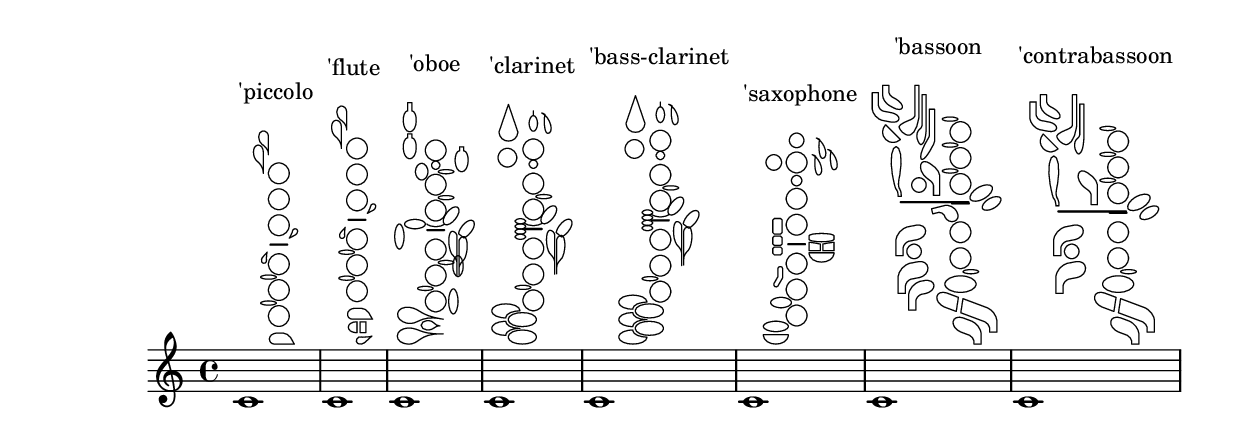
%% DO NOT EDIT this file manually; it is automatically
%% generated from LSR http://lsr.dsi.unimi.it
%% Make any changes in LSR itself, or in Documentation/snippets/new/ ,
%% and then run scripts/auxiliar/makelsr.py
%%
%% This file is in the public domain.
\version "2.14.2"

\header {
  lsrtags = "specific-notation, winds"

%%%    Translation of GIT committish: b482c3e5b56c3841a88d957e0ca12964bd3e64fa
  texidoces = "
El fragmento de música que aparece a continuación presenta todos los
diagramas de viento madera que se encuentran definidos en LilyPond por
el momento.

"
  doctitlees = "Listado de los diagramas para viento madera"

%%%    Translation of GIT committish: ab9e3136d78bfaf15cc6d77ed1975d252c3fe506


  texidocde="
Folgende Noten zeige alle Holzbläserdiagramme, die für LilyPond
definiert sind.

"
  doctitlede = "Liste der Holzbläserdiagramme"


%% Translation of GIT committish: d5307870fe0ad47904daba73792c7e17b813737f
  texidocfr = "
Voici les différents instruments à vent de la section des bois pour
lesquels LilyPond peut, à ce jour, afficher des doigtés.

"
  doctitlefr = "Liste des diagrammes de doigtés pour bois"

  texidoc = "
The following music shows all of the woodwind diagrams currently
defined in LilyPond.

"
  doctitle = "Woodwind diagrams listing"
} % begin verbatim

\relative c' {
  \textLengthOn
  c1^
  \markup {
    \center-column {
      'piccolo
      " "
       \woodwind-diagram
                  #'piccolo
                  #'()
    }
  }

  c1^
  \markup {
    \center-column {
       'flute
       " "
       \woodwind-diagram
          #'flute
          #'()
    }
  }
  c1^\markup {
    \center-column {
      'oboe
      " "
      \woodwind-diagram
        #'oboe
        #'()
    }
  }

  c1^\markup {
    \center-column {
      'clarinet
      " "
      \woodwind-diagram
        #'clarinet
        #'()
    }
  }

  c1^\markup {
    \center-column {
      'bass-clarinet
      " "
      \woodwind-diagram
        #'bass-clarinet
        #'()
    }
  }

  c1^\markup {
    \center-column {
      'saxophone
      " "
      \woodwind-diagram
        #'saxophone
        #'()
    }
  }

  c1^\markup {
    \center-column {
      'bassoon
      " "
      \woodwind-diagram
        #'bassoon
        #'()
    }
  }

  c1^\markup {
    \center-column {
      'contrabassoon
      " "
      \woodwind-diagram
        #'contrabassoon
        #'()
    }
  }
}
